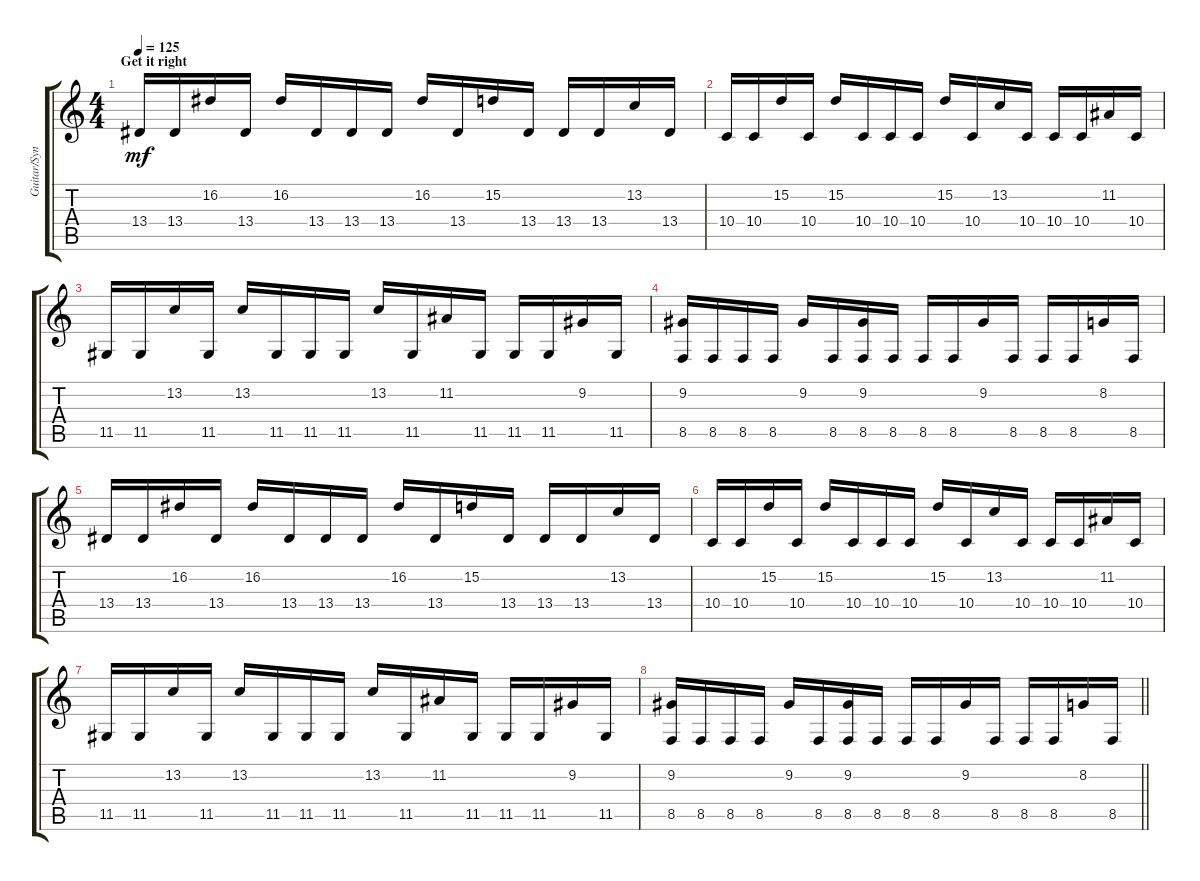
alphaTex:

\track ("Guitar/Synth" "Guitar/Syn") {instrument lead2sawtooth}
\staff {score tabs}
\tuning (E4 B3 G3 D3 A2 E2) {hide}
\ts (4 4)
\section ("" "Get it right")
\tempo 125
\clef g2
\ks c
13.4.16{dy mf} 13.4.16 16.2.16 13.4.16 16.2.16 13.4.16 13.4.16 13.4.16 16.2.16 13.4.16 15.2.16 13.4.16 13.4.16 13.4.16 13.2.16 13.4.16 |
10.4.16 10.4.16 15.2.16 10.4.16 15.2.16 10.4.16 10.4.16 10.4.16 15.2.16 10.4.16 13.2.16 10.4.16 10.4.16 10.4.16 11.2.16 10.4.16 |
11.5.16 11.5.16 13.2.16 11.5.16 13.2.16 11.5.16 11.5.16 11.5.16 13.2.16 11.5.16 11.2.16 11.5.16 11.5.16 11.5.16 9.2.16 11.5.16 |
(9.2 8.5).16 8.5.16 8.5.16 8.5.16 9.2.16 8.5.16 (9.2 8.5).16 8.5.16 8.5.16 8.5.16 9.2.16 8.5.16 8.5.16 8.5.16 8.2.16 8.5.16 |
13.4.16 13.4.16 16.2.16 13.4.16 16.2.16 13.4.16 13.4.16 13.4.16 16.2.16 13.4.16 15.2.16 13.4.16 13.4.16 13.4.16 13.2.16 13.4.16 |
10.4.16 10.4.16 15.2.16 10.4.16 15.2.16 10.4.16 10.4.16 10.4.16 15.2.16 10.4.16 13.2.16 10.4.16 10.4.16 10.4.16 11.2.16 10.4.16 |
11.5.16 11.5.16 13.2.16 11.5.16 13.2.16 11.5.16 11.5.16 11.5.16 13.2.16 11.5.16 11.2.16 11.5.16 11.5.16 11.5.16 9.2.16 11.5.16 |
\barLineRight lightlight
(9.2 8.5).16 8.5.16 8.5.16 8.5.16 9.2.16 8.5.16 (9.2 8.5).16 8.5.16 8.5.16 8.5.16 9.2.16 8.5.16 8.5.16 8.5.16 8.2.16 8.5.16
